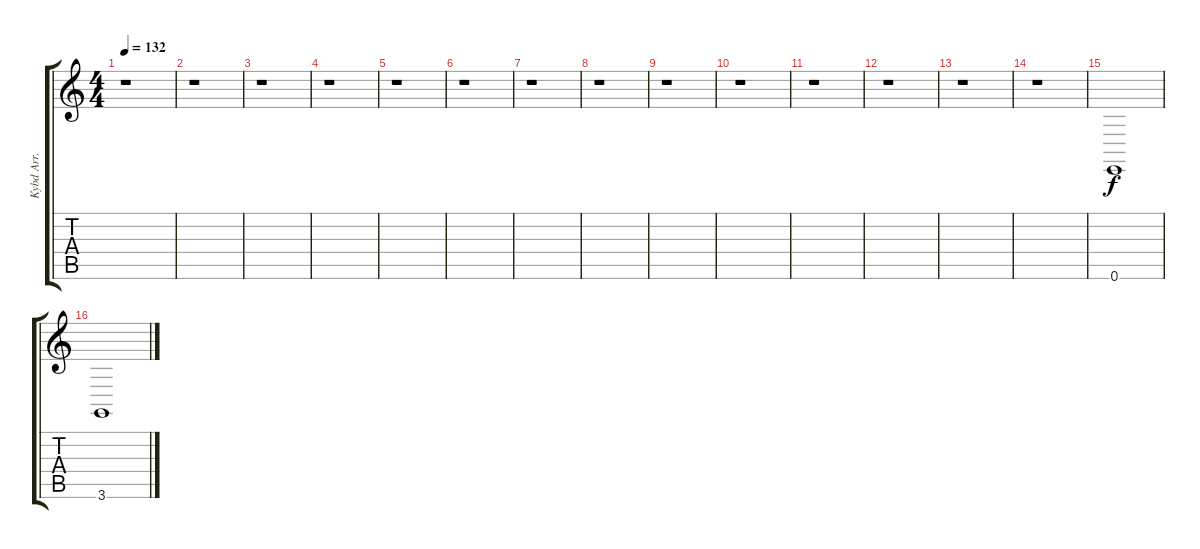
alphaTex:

\track ("Kybd Arr. For Guitar" "Kybd Arr. ") {instrument electricgrandpiano}
\staff {score tabs}
\tuning (E4 B3 G3 D3 A2 E2) {hide}
\ts (4 4)
\tempo 132
\clef g2
\ks c
r.1{dy f} |
r.1 |
r.1 |
r.1 |
r.1 |
r.1 |
r.1 |
r.1 |
r.1 |
r.1 |
r.1 |
r.1 |
r.1 |
r.1 |
0.6.1 |
3.6.1
